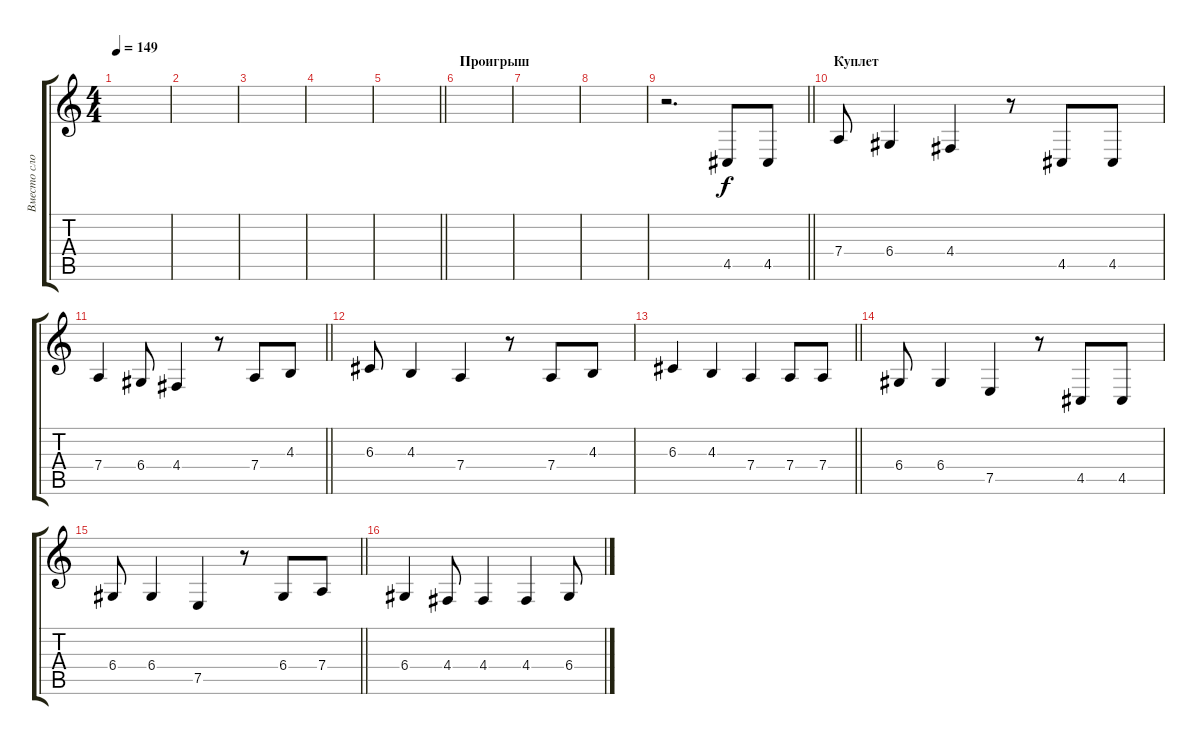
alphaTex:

\track ("Вместо слов" "Вместо сло") {instrument fx5brightness}
\staff {score tabs}
\tuning (E4 B3 G3 D3 A2 E2) {hide}
\ts (4 4)
\tempo 149
\clef g2
\ks c
|
|
|
|
\barLineRight lightlight
|
\section ("" "Проигрыш")
|
|
|
\barLineRight lightlight
r.2{d} 4.5.8 4.5.8 |
\section ("" "Куплет")
7.4.8 6.4.4 4.4.4 r.8 4.5.8 4.5.8 |
\barLineRight lightlight
7.4.4 6.4.8 4.4.4 r.8 7.4.8 4.3.8 |
6.3.8 4.3.4 7.4.4 r.8 7.4.8 4.3.8 |
\barLineRight lightlight
6.3.4 4.3.4 7.4.4 7.4.8 7.4.8 |
6.4.8 6.4.4 7.5.4 r.8 4.5.8 4.5.8 |
\barLineRight lightlight
6.4.8 6.4.4 7.5.4 r.8 6.4.8 7.4.8 |
6.4.4 4.4.8 4.4.4 4.4.4 6.4.8
